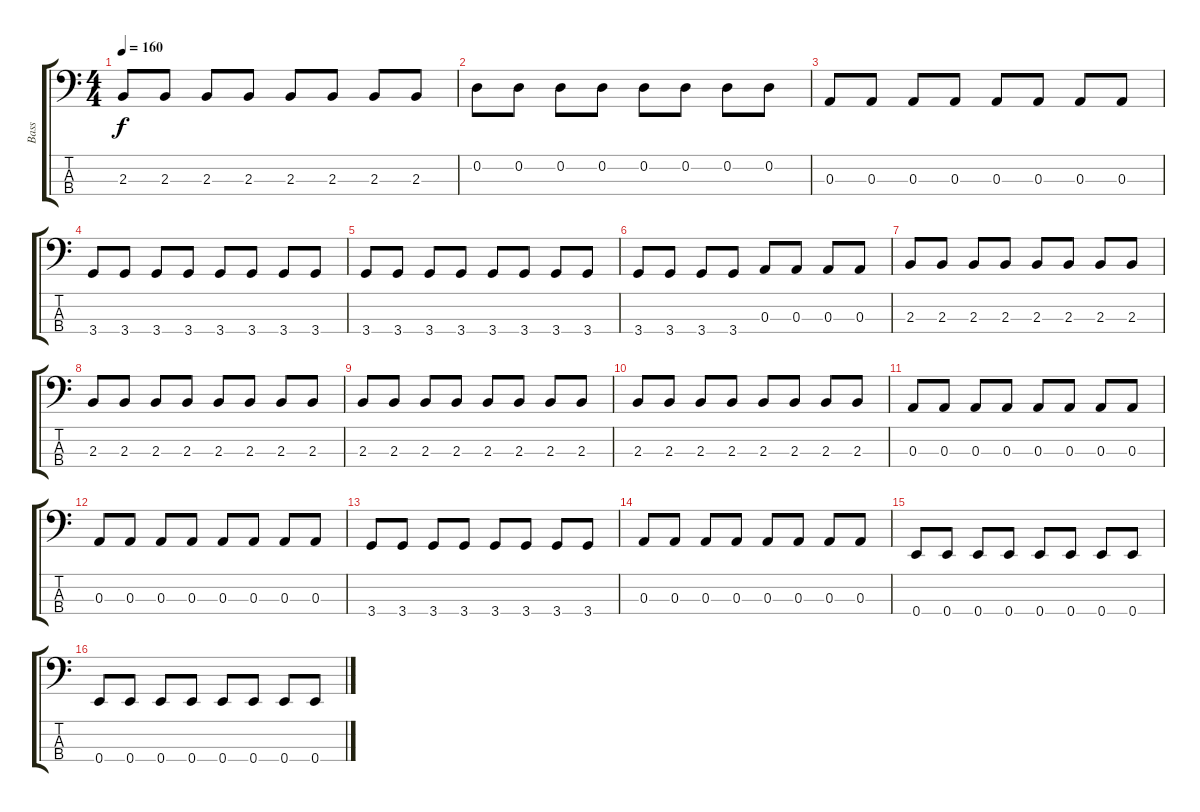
\track ("Bass                " "Bass      ") {instrument electricbassfinger}
\staff {score tabs}
\tuning (G2 D2 A1 E1) {hide}
\ts (4 4)
\tempo 160
\clef f4
\ks c
2.3.8{dy f} 2.3.8 2.3.8 2.3.8 2.3.8 2.3.8 2.3.8 2.3.8 |
0.2.8 0.2.8 0.2.8 0.2.8 0.2.8 0.2.8 0.2.8 0.2.8 |
0.3.8 0.3.8 0.3.8 0.3.8 0.3.8 0.3.8 0.3.8 0.3.8 |
3.4.8 3.4.8 3.4.8 3.4.8 3.4.8 3.4.8 3.4.8 3.4.8 |
3.4.8 3.4.8 3.4.8 3.4.8 3.4.8 3.4.8 3.4.8 3.4.8 |
3.4.8 3.4.8 3.4.8 3.4.8 0.3.8 0.3.8 0.3.8 0.3.8 |
2.3.8 2.3.8 2.3.8 2.3.8 2.3.8 2.3.8 2.3.8 2.3.8 |
2.3.8 2.3.8 2.3.8 2.3.8 2.3.8 2.3.8 2.3.8 2.3.8 |
2.3.8 2.3.8 2.3.8 2.3.8 2.3.8 2.3.8 2.3.8 2.3.8 |
2.3.8 2.3.8 2.3.8 2.3.8 2.3.8 2.3.8 2.3.8 2.3.8 |
0.3.8 0.3.8 0.3.8 0.3.8 0.3.8 0.3.8 0.3.8 0.3.8 |
0.3.8 0.3.8 0.3.8 0.3.8 0.3.8 0.3.8 0.3.8 0.3.8 |
3.4.8 3.4.8 3.4.8 3.4.8 3.4.8 3.4.8 3.4.8 3.4.8 |
0.3.8 0.3.8 0.3.8 0.3.8 0.3.8 0.3.8 0.3.8 0.3.8 |
0.4.8 0.4.8 0.4.8 0.4.8 0.4.8 0.4.8 0.4.8 0.4.8 |
0.4.8 0.4.8 0.4.8 0.4.8 0.4.8 0.4.8 0.4.8 0.4.8
